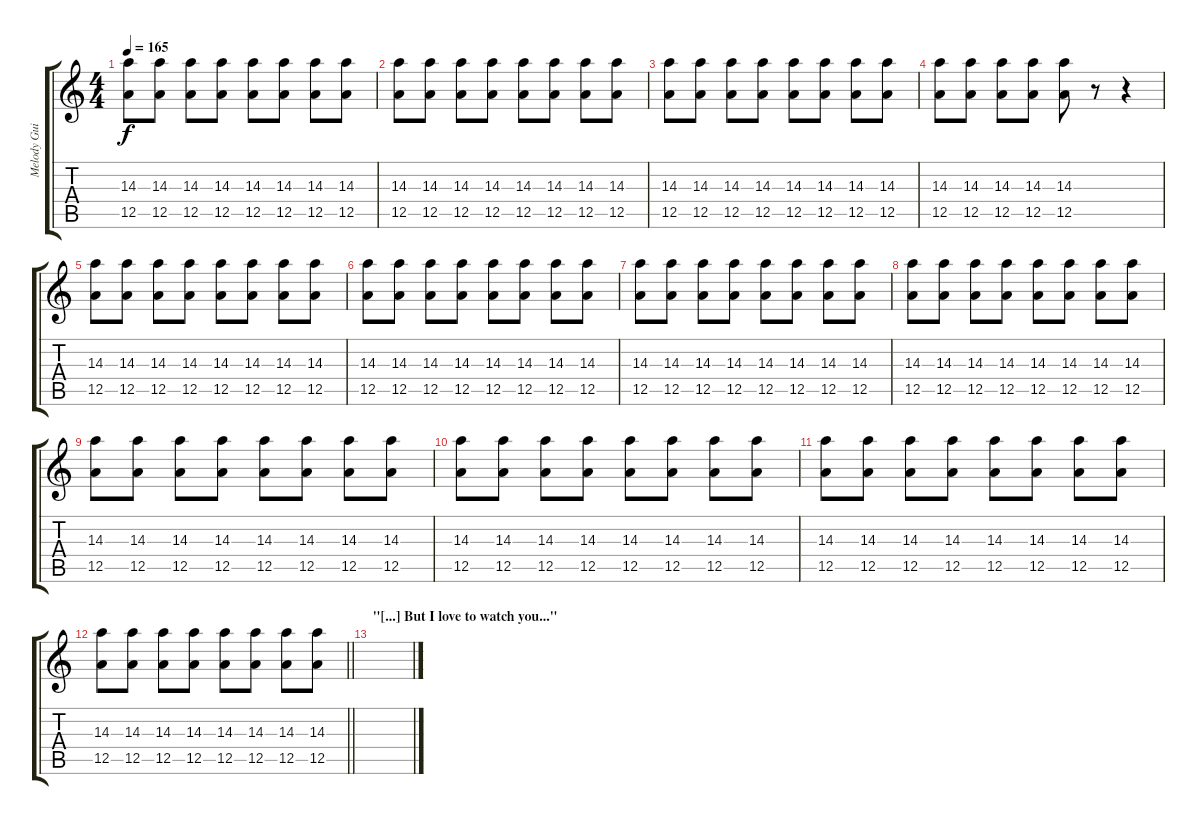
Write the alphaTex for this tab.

\track ("Melody Guitar" "Melody Gui") {instrument distortionguitar}
\staff {score tabs}
\tuning (E4 B3 G3 D3 A2 E2) {hide}
\ts (4 4)
\tempo 165
\clef g2
\ks c
(14.3 12.5).8{dy f} (14.3 12.5).8 (14.3 12.5).8 (14.3 12.5).8 (14.3 12.5).8 (14.3 12.5).8 (14.3 12.5).8 (14.3 12.5).8 |
(14.3 12.5).8 (14.3 12.5).8 (14.3 12.5).8 (14.3 12.5).8 (14.3 12.5).8 (14.3 12.5).8 (14.3 12.5).8 (14.3 12.5).8 |
(14.3 12.5).8 (14.3 12.5).8 (14.3 12.5).8 (14.3 12.5).8 (14.3 12.5).8 (14.3 12.5).8 (14.3 12.5).8 (14.3 12.5).8 |
(14.3 12.5).8 (14.3 12.5).8 (14.3 12.5).8 (14.3 12.5).8 (14.3 12.5).8 r.8 r.4 |
(14.3 12.5).8 (14.3 12.5).8 (14.3 12.5).8 (14.3 12.5).8 (14.3 12.5).8 (14.3 12.5).8 (14.3 12.5).8 (14.3 12.5).8 |
(14.3 12.5).8 (14.3 12.5).8 (14.3 12.5).8 (14.3 12.5).8 (14.3 12.5).8 (14.3 12.5).8 (14.3 12.5).8 (14.3 12.5).8 |
(14.3 12.5).8 (14.3 12.5).8 (14.3 12.5).8 (14.3 12.5).8 (14.3 12.5).8 (14.3 12.5).8 (14.3 12.5).8 (14.3 12.5).8 |
(14.3 12.5).8 (14.3 12.5).8 (14.3 12.5).8 (14.3 12.5).8 (14.3 12.5).8 (14.3 12.5).8 (14.3 12.5).8 (14.3 12.5).8 |
(14.3 12.5).8 (14.3 12.5).8 (14.3 12.5).8 (14.3 12.5).8 (14.3 12.5).8 (14.3 12.5).8 (14.3 12.5).8 (14.3 12.5).8 |
(14.3 12.5).8 (14.3 12.5).8 (14.3 12.5).8 (14.3 12.5).8 (14.3 12.5).8 (14.3 12.5).8 (14.3 12.5).8 (14.3 12.5).8 |
(14.3 12.5).8 (14.3 12.5).8 (14.3 12.5).8 (14.3 12.5).8 (14.3 12.5).8 (14.3 12.5).8 (14.3 12.5).8 (14.3 12.5).8 |
\barLineRight lightlight
(14.3 12.5).8 (14.3 12.5).8 (14.3 12.5).8 (14.3 12.5).8 (14.3 12.5).8 (14.3 12.5).8 (14.3 12.5).8 (14.3 12.5).8 |
\section ("" "\"[...] But I love to watch you...\"")
